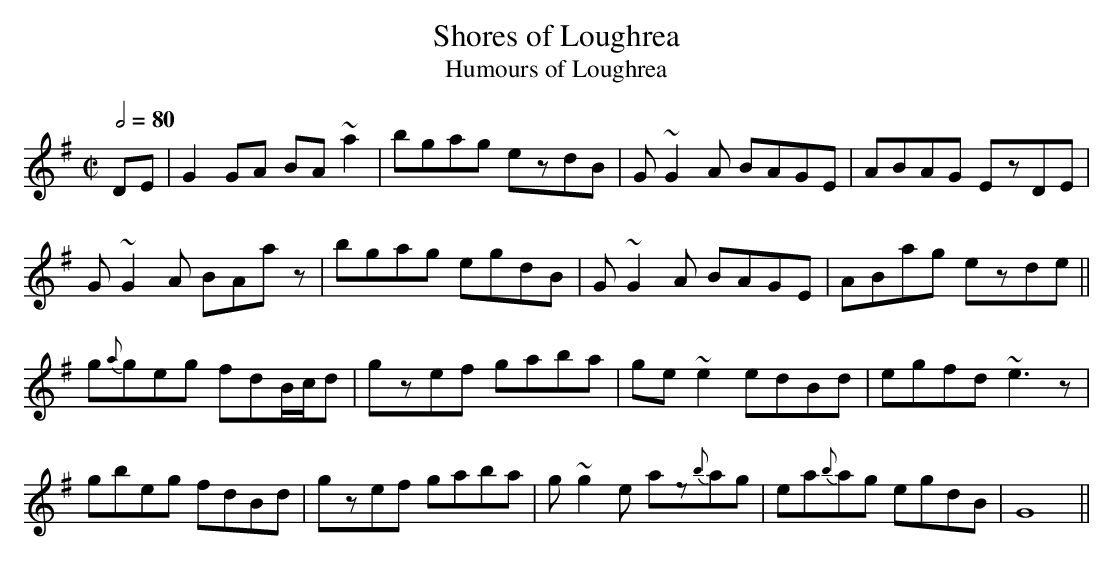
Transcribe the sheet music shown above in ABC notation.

X:1
T:Shores of Loughrea
T:Humours of Loughrea
M:C|
L:1/8
Q:1/2=80
K:G
DE|G2GA BA~a2|bgag ezdB|G~G2A BAGE|ABAG EzDE|
G~G2A BAaz|bgag egdB|G~G2A BAGE|ABag ezde||
g{a}geg fdB/c/d|gzef gaba|ge~e2 edBd|egfd ~e3z|
gbeg fdBd|gzef gaba|g~g2e az{b}ag|ea{b}ag egdB|G8||
